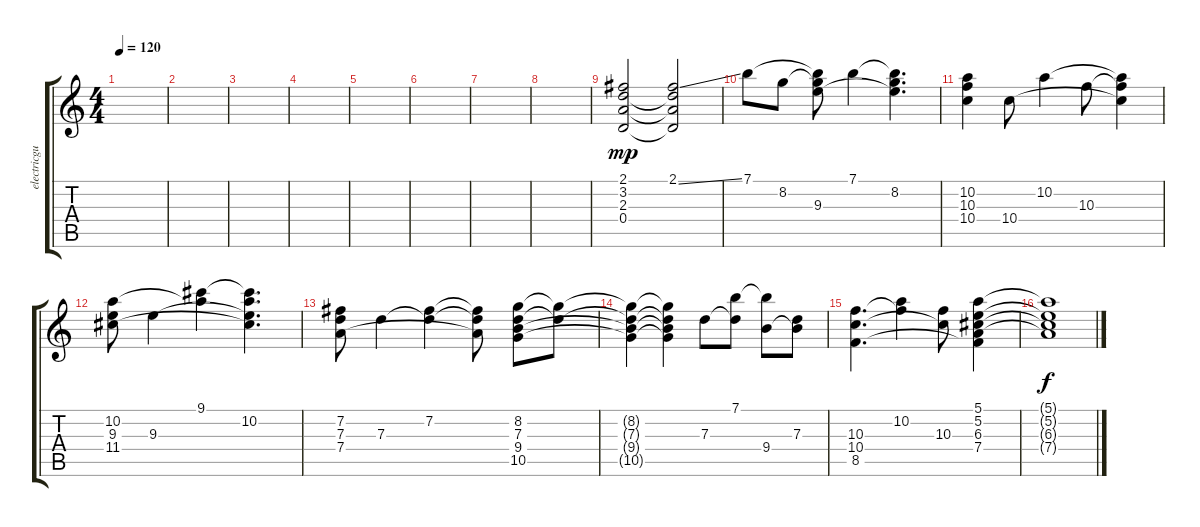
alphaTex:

\track ("electricguitar" "electricgu") {instrument electricguitarjazz}
\staff {score tabs}
\tuning (E4 B3 G3 D3 A2 E2) {hide}
\ts (4 4)
\tempo 120
\clef g2
\ks c
|
|
|
|
|
|
|
|
(2.1 3.2 2.3 0.4).2{dy mp} (2.1{ss} 3.2{t} 2.3{t} 0.4{t}).2 |
7.1.8 8.2.8 (7.1{t} 8.2{t} 9.3).8 7.1.4 (7.1{t} 8.2 9.3{t}).4{d} |
(10.2 10.3 10.4).4 10.4.8 10.2.4 10.3.8 (10.2{t} 10.3{t} 10.4{t}).4 |
(10.2 9.3 11.4).8 9.3.4 (9.1 10.2{t}).4 (9.1{t} 10.2 9.3{t} 11.4{t}).4{d} |
(7.2 7.3 7.4).8 7.3.4 (7.2 7.3{t}).4 (7.2{t} 7.3{t} 7.4{t}).8 (8.2 7.3 9.4 10.5).8 (8.2{t} 7.3{t}).8 |
(8.2{t} 7.3{t} 9.4{t} 10.5{t}).4 (8.2{t} 7.3{t} 9.4{t} 10.5{t}).4 7.3.8 (7.1 7.3{t}).8 (7.1{t} 9.4).8 (7.3 9.4{t}).8 |
(10.3 10.4 8.5).4{d} (10.2 10.3{t}).4 (10.3 10.4{t}).8 (5.1 5.2 6.3 7.4 8.5{t}).4 |
(5.1{t} 5.2{t} 6.3{t} 7.4{t}).1{dy f}
